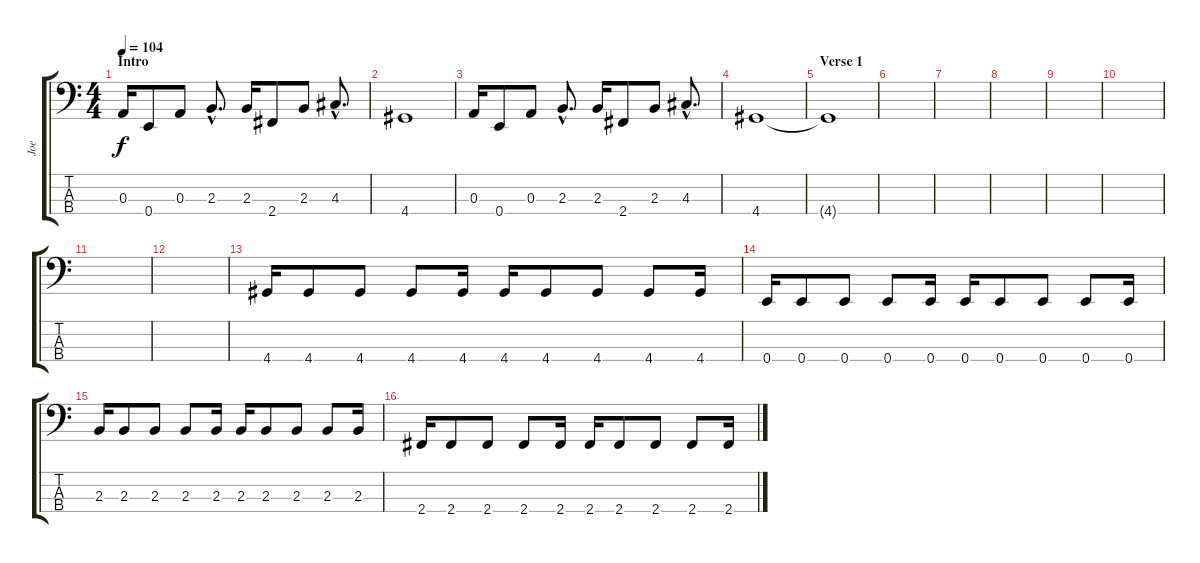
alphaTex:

\track ("Joe" "Joe") {instrument electricbassfinger}
\staff {score tabs}
\tuning (G2 D2 A1 E1) {hide}
\ts (4 4)
\section ("" "Intro")
\tempo 104
\clef f4
\ks c
0.3.16{dy f instrument electricbassfinger} 0.4.8 0.3.8 2.3{hac}.8{d} 2.3.16 2.4.8 2.3.8 4.3{hac}.8{d} |
4.4.1 |
0.3.16 0.4.8 0.3.8 2.3{hac}.8{d} 2.3.16 2.4.8 2.3.8 4.3{hac}.8{d} |
4.4.1 |
\section ("" "Verse 1")
4.4{t}.1 |
|
|
|
|
|
|
|
4.4.16 4.4.8 4.4.8 4.4.8 4.4.16 4.4.16 4.4.8 4.4.8 4.4.8 4.4.16 |
0.4.16 0.4.8 0.4.8 0.4.8 0.4.16 0.4.16 0.4.8 0.4.8 0.4.8 0.4.16 |
2.3.16 2.3.8 2.3.8 2.3.8 2.3.16 2.3.16 2.3.8 2.3.8 2.3.8 2.3.16 |
2.4.16 2.4.8 2.4.8 2.4.8 2.4.16 2.4.16 2.4.8 2.4.8 2.4.8 2.4.16
